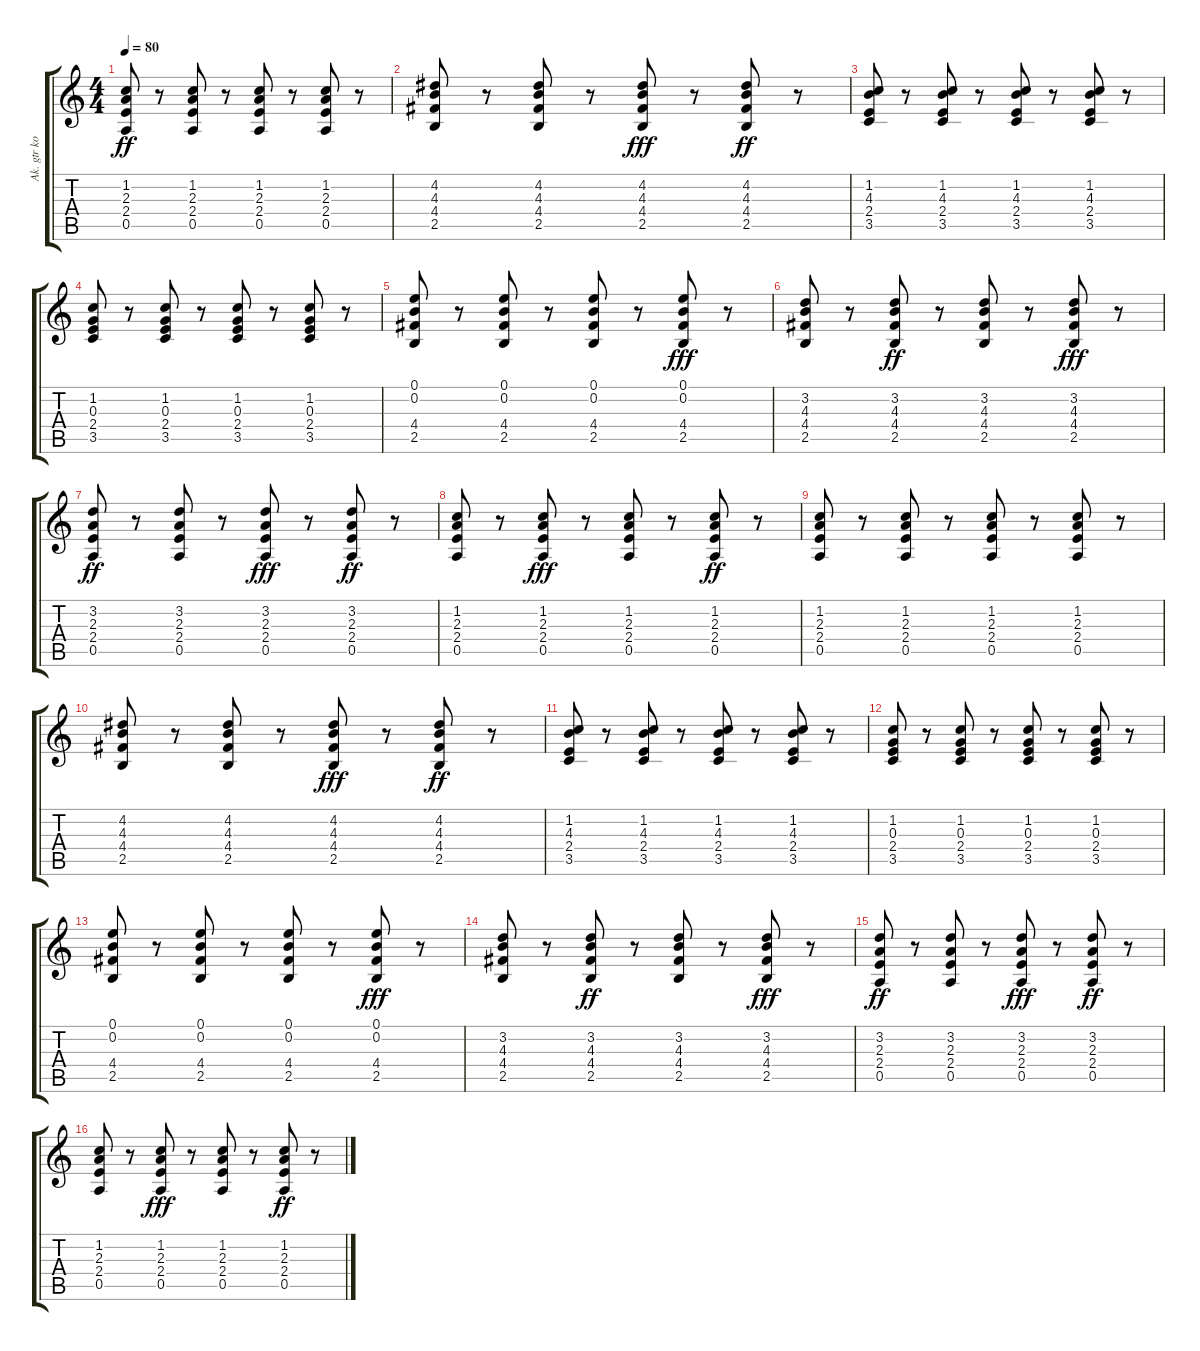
\track ("Ak. gtr komp" "Ak. gtr ko") {instrument acousticguitarsteel}
\staff {score tabs}
\tuning (E4 B3 G3 D3 A2 E2) {hide}
\ts (4 4)
\tempo 80
\clef g2
\ks c
(1.2 2.3 2.4 0.5).8{dy ff instrument acousticguitarsteel} r.8 (1.2 2.3 2.4 0.5).8 r.8 (1.2 2.3 2.4 0.5).8 r.8 (1.2 2.3 2.4 0.5).8 r.8 |
(4.2 4.3 4.4 2.5).8 r.8 (4.2 4.3 4.4 2.5).8 r.8 (4.2 4.3 4.4 2.5).8{dy fff} r.8 (4.2 4.3 4.4 2.5).8{dy ff} r.8 |
(1.2 4.3 2.4 3.5).8 r.8 (1.2 4.3 2.4 3.5).8 r.8 (1.2 4.3 2.4 3.5).8 r.8 (1.2 4.3 2.4 3.5).8 r.8 |
(1.2 0.3 2.4 3.5).8 r.8 (1.2 0.3 2.4 3.5).8 r.8 (1.2 0.3 2.4 3.5).8 r.8 (1.2 0.3 2.4 3.5).8 r.8 |
(0.1 0.2 4.4 2.5).8 r.8 (0.1 0.2 4.4 2.5).8 r.8 (0.1 0.2 4.4 2.5).8 r.8 (0.1 0.2 4.4 2.5).8{dy fff} r.8 |
(3.2 4.3 4.4 2.5).8 r.8 (3.2 4.3 4.4 2.5).8{dy ff} r.8 (3.2 4.3 4.4 2.5).8 r.8 (3.2 4.3 4.4 2.5).8{dy fff} r.8 |
(3.2 2.3 2.4 0.5).8{dy ff} r.8 (3.2 2.3 2.4 0.5).8 r.8 (3.2 2.3 2.4 0.5).8{dy fff} r.8 (3.2 2.3 2.4 0.5).8{dy ff} r.8 |
(1.2 2.3 2.4 0.5).8 r.8 (1.2 2.3 2.4 0.5).8{dy fff} r.8 (1.2 2.3 2.4 0.5).8 r.8 (1.2 2.3 2.4 0.5).8{dy ff} r.8 |
(1.2 2.3 2.4 0.5).8{balance 11} r.8 (1.2 2.3 2.4 0.5).8 r.8 (1.2 2.3 2.4 0.5).8 r.8 (1.2 2.3 2.4 0.5).8 r.8 |
(4.2 4.3 4.4 2.5).8 r.8 (4.2 4.3 4.4 2.5).8 r.8 (4.2 4.3 4.4 2.5).8{dy fff} r.8 (4.2 4.3 4.4 2.5).8{dy ff} r.8 |
(1.2 4.3 2.4 3.5).8 r.8 (1.2 4.3 2.4 3.5).8 r.8 (1.2 4.3 2.4 3.5).8 r.8 (1.2 4.3 2.4 3.5).8 r.8 |
(1.2 0.3 2.4 3.5).8 r.8 (1.2 0.3 2.4 3.5).8 r.8 (1.2 0.3 2.4 3.5).8 r.8 (1.2 0.3 2.4 3.5).8 r.8 |
(0.1 0.2 4.4 2.5).8 r.8 (0.1 0.2 4.4 2.5).8 r.8 (0.1 0.2 4.4 2.5).8 r.8 (0.1 0.2 4.4 2.5).8{dy fff} r.8 |
(3.2 4.3 4.4 2.5).8 r.8 (3.2 4.3 4.4 2.5).8{dy ff} r.8 (3.2 4.3 4.4 2.5).8 r.8 (3.2 4.3 4.4 2.5).8{dy fff} r.8 |
(3.2 2.3 2.4 0.5).8{dy ff} r.8 (3.2 2.3 2.4 0.5).8 r.8 (3.2 2.3 2.4 0.5).8{dy fff} r.8 (3.2 2.3 2.4 0.5).8{dy ff} r.8 |
(1.2 2.3 2.4 0.5).8 r.8 (1.2 2.3 2.4 0.5).8{dy fff} r.8 (1.2 2.3 2.4 0.5).8 r.8 (1.2 2.3 2.4 0.5).8{dy ff} r.8
